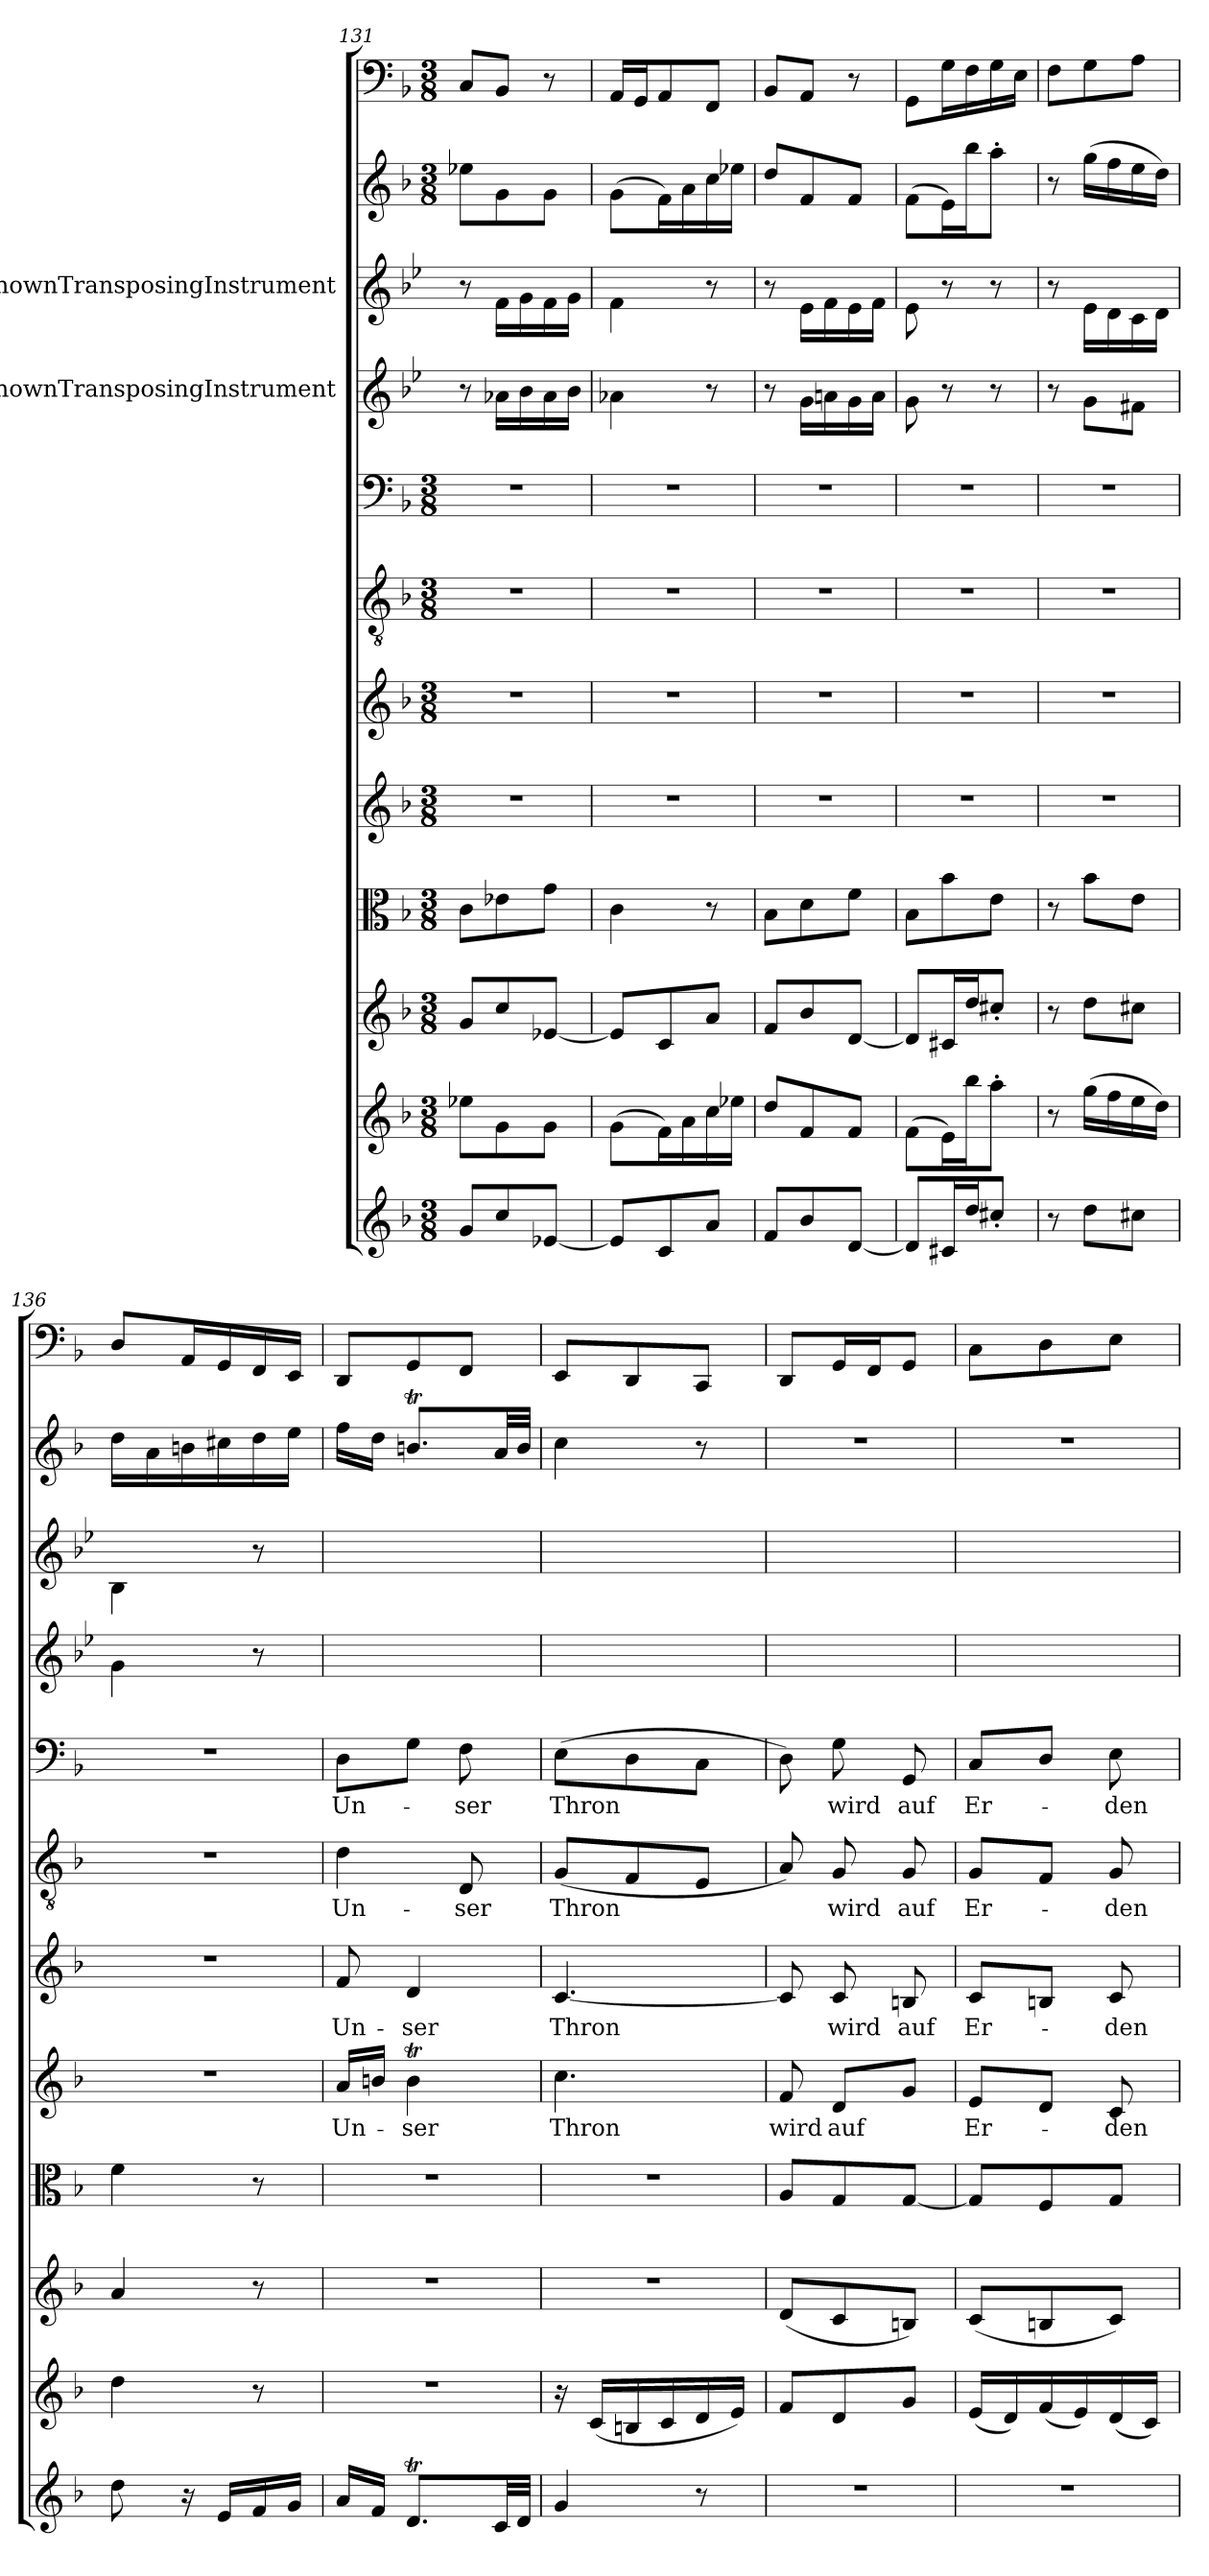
**kern	**kern	**kern	**kern	**kern	**text	**kern	**text	**kern	**text	**kern	**text	**kern	**kern	**kern	**kern
*part12	*part11	*part10	*part9	*part8	*part8	*part7	*part7	*part6	*part6	*part5	*part5	*part4	*part3	*part2	*part1
*staff12	*staff11	*staff10	*staff9	*staff8	*staff8	*staff7	*staff7	*staff6	*staff6	*staff5	*staff5	*staff4	*staff3	*staff2	*staff1
*	*	*	*	*	*	*	*	*	*	*	*	*I"UnknownTransposingInstrument	*I"UnknownTransposingInstrument	*	*
*clefG2	*clefG2	*clefG2	*clefC3	*clefG2	*	*clefG2	*	*clefGv2	*	*clefF4	*	*clefG2	*clefG2	*clefG2	*clefF4
*	*	*	*	*	*	*	*	*	*	*	*	*ITrd-4c-7	*ITrd-4c-7	*	*
*k[b-]	*k[b-]	*k[b-]	*k[b-]	*k[b-]	*	*k[b-]	*	*k[b-]	*	*k[b-]	*	*k[b-]	*k[b-]	*k[b-]	*k[b-]
*F:	*F:	*F:	*F:	*F:	*	*F:	*	*F:	*	*F:	*	*	*	*F:	*F:
*M3/8	*M3/8	*M3/8	*M3/8	*M3/8	*	*M3/8	*	*M3/8	*	*M3/8	*	*	*	*M3/8	*M3/8
=131	=131	=131	=131	=131	=131	=131	=131	=131	=131	=131	=131	=131	=131	=131	=131
8g/L	8ee-X\L	8g/L	8c\L	4.r	.	4.r	.	4.r	.	4.r	.	8r	8r	8ee-X\L	8C/L
8cc/	8g\	8cc/	8e-X\	.	.	.	.	.	.	.	.	16ee-X\LL	16cc\LL	8g\	8BB-/J
.	.	.	.	.	.	.	.	.	.	.	.	16ff\	16dd\	.	.
[8e-X/J	8g\J	[8e-X/J	8g\J	.	.	.	.	.	.	.	.	16ee-\	16cc\	8g\J	8r
.	.	.	.	.	.	.	.	.	.	.	.	16ff\JJ	16dd\JJ	.	.
=132	=132	=132	=132	=132	=132	=132	=132	=132	=132	=132	=132	=132	=132	=132	=132
8e-/L]	(8g\L	8e-/L]	4c\	4.r	.	4.r	.	4.r	.	4.r	.	4ee-X\	4cc\	(8g\L	16AA/LL
.	.	.	.	.	.	.	.	.	.	.	.	.	.	.	16GG/J
8c/	16f\L)	8c/	.	.	.	.	.	.	.	.	.	.	.	16f\L)	8AA/
.	16a\	.	.	.	.	.	.	.	.	.	.	.	.	16a\	.
8a/J	16cc\	8a/J	8r	.	.	.	.	.	.	.	.	8r	8r	16cc\	8FF/J
.	16ee-X\JJ	.	.	.	.	.	.	.	.	.	.	.	.	16ee-X\JJ	.
=133	=133	=133	=133	=133	=133	=133	=133	=133	=133	=133	=133	=133	=133	=133	=133
8f/L	8dd/L	8f/L	8B-\L	4.r	.	4.r	.	4.r	.	4.r	.	8r	8r	8dd/L	8BB-/L
8b-/	8f/	8b-/	8d\	.	.	.	.	.	.	.	.	16dd\LL	16b-\LL	8f/	8AA/J
.	.	.	.	.	.	.	.	.	.	.	.	16een\	16cc\	.	.
[8d/J	8f/J	[8d/J	8f\J	.	.	.	.	.	.	.	.	16dd\	16b-\	8f/J	8r
.	.	.	.	.	.	.	.	.	.	.	.	16ee\JJ	16cc\JJ	.	.
=134	=134	=134	=134	=134	=134	=134	=134	=134	=134	=134	=134	=134	=134	=134	=134
8d/L]	(8f\L	8d/L]	8B-\L	4.r	.	4.r	.	4.r	.	4.r	.	8dd\	8b-\	(8f\L	8GG\L
16c#X/L	16e\L)	16c#X/L	8b-\	.	.	.	.	.	.	.	.	8r	8r	16e\L)	16G\L
16dd/J	16bb-\J	16dd/J	.	.	.	.	.	.	.	.	.	.	.	16bb-\J	16F\
8cc#X'/J	8aa'\J	8cc#X'/J	8e\J	.	.	.	.	.	.	.	.	8r	8r	8aa'\J	16G\
.	.	.	.	.	.	.	.	.	.	.	.	.	.	.	16E\JJ
=135	=135	=135	=135	=135	=135	=135	=135	=135	=135	=135	=135	=135	=135	=135	=135
8r	8r	8r	8r	4.r	.	4.r	.	4.r	.	4.r	.	8r	8r	8r	8F\L
8dd\L	(16gg\LL	8dd\L	8b-\L	.	.	.	.	.	.	.	.	8dd\L	16b-\LL	(16gg\LL	8G\
.	16ff\	.	.	.	.	.	.	.	.	.	.	.	16a\	16ff\	.
8cc#X\J	16ee\	8cc#X\J	8e\J	.	.	.	.	.	.	.	.	8cc#X\J	16g\	16ee\	8A\J
.	16dd\JJ)	.	.	.	.	.	.	.	.	.	.	.	16a\JJ	16dd\JJ)	.
=136	=136	=136	=136	=136	=136	=136	=136	=136	=136	=136	=136	=136	=136	=136	=136
8dd\	4dd\	4a/	4f\	4.r	.	4.r	.	4.r	.	4.r	.	4dd\	4f\	16dd\LL	8D/L
.	.	.	.	.	.	.	.	.	.	.	.	.	.	16a\	.
16r	.	.	.	.	.	.	.	.	.	.	.	.	.	16bn\	16AA/L
16e/LL	.	.	.	.	.	.	.	.	.	.	.	.	.	16cc#X\	16GG/
16f/	8r	8r	8r	.	.	.	.	.	.	.	.	8r	8r	16dd\	16FF/
16g/JJ	.	.	.	.	.	.	.	.	.	.	.	.	.	16ee\JJ	16EE/JJ
=137	=137	=137	=137	=137	=137	=137	=137	=137	=137	=137	=137	=137	=137	=137	=137
16a/LL	4.r	4.r	4.r	16a/LL	Un-	8f/	Un-	4d\	Un-	8D\L	Un-	4.r	4.r	16ff\LL	8DD/L
16f/JJ	.	.	.	16bn/JJ	.	.	.	.	.	.	.	.	.	16dd\JJ	.
8.dT/L	.	.	.	4bt\	-ser	4d/	-ser	.	.	8G\J	.	.	.	8.bnt/L	8GG/
.	.	.	.	.	.	.	.	8D/	-ser	8F\	-ser	.	.	.	8FF/J
32c/LL	.	.	.	.	.	.	.	.	.	.	.	.	.	32a/LL	.
32d/JJJ	.	.	.	.	.	.	.	.	.	.	.	.	.	32b/JJJ	.
=138	=138	=138	=138	=138	=138	=138	=138	=138	=138	=138	=138	=138	=138	=138	=138
4g/	16r	4.r	4.r	4.cc\	Thron	[4.c/	Thron	(8G/L	Thron	(8E\L	Thron	4.r	4.r	4cc\	8EE/L
.	(16c/LL	.	.	.	.	.	.	.	.	.	.	.	.	.	.
.	16Bn/	.	.	.	.	.	.	8F/	.	8D\	.	.	.	.	8DD/
.	16c/	.	.	.	.	.	.	.	.	.	.	.	.	.	.
8r	16d/	.	.	.	.	.	.	8E/J	.	8C\J	.	.	.	8r	8CC/J
.	16e/JJ)	.	.	.	.	.	.	.	.	.	.	.	.	.	.
=139	=139	=139	=139	=139	=139	=139	=139	=139	=139	=139	=139	=139	=139	=139	=139
4.r	8f/L	(8d/L	8A/L	8f/	wird	8c/]	.	8A/)	.	8D\)	.	4.r	4.r	4.r	8DD/L
.	8d/	8c/	8G/	8d/L	auf	8c/	wird	8G/	wird	8G\	wird	.	.	.	16GG/L
.	.	.	.	.	.	.	.	.	.	.	.	.	.	.	16FF/J
.	8g/J	8Bn/J)	[8G/J	8g/J	.	8Bn/	auf	8G/	auf	8GG/	auf	.	.	.	8GG/J
=140	=140	=140	=140	=140	=140	=140	=140	=140	=140	=140	=140	=140	=140	=140	=140
4.r	(16e/LL	(8c/L	8G/L]	8e/L	Er-	8c/L	Er-	8G/L	Er-	8C/L	Er-	4.r	4.r	4.r	8C\L
.	16d/)	.	.	.	.	.	.	.	.	.	.	.	.	.	.
.	(16f/	8Bn/	8F/	8d/J	.	8Bn/J	.	8F/J	.	8D/J	.	.	.	.	8D\
.	16e/)	.	.	.	.	.	.	.	.	.	.	.	.	.	.
.	(16d/	8c/J)	8G/J	8c/	-den	8c/	-den	8G/	-den	8E\	-den	.	.	.	8E\J
.	16c/JJ)	.	.	.	.	.	.	.	.	.	.	.	.	.	.
=	=	=	=	=	=	=	=	=	=	=	=	=	=	=	=
*-	*-	*-	*-	*-	*-	*-	*-	*-	*-	*-	*-	*-	*-	*-	*-
